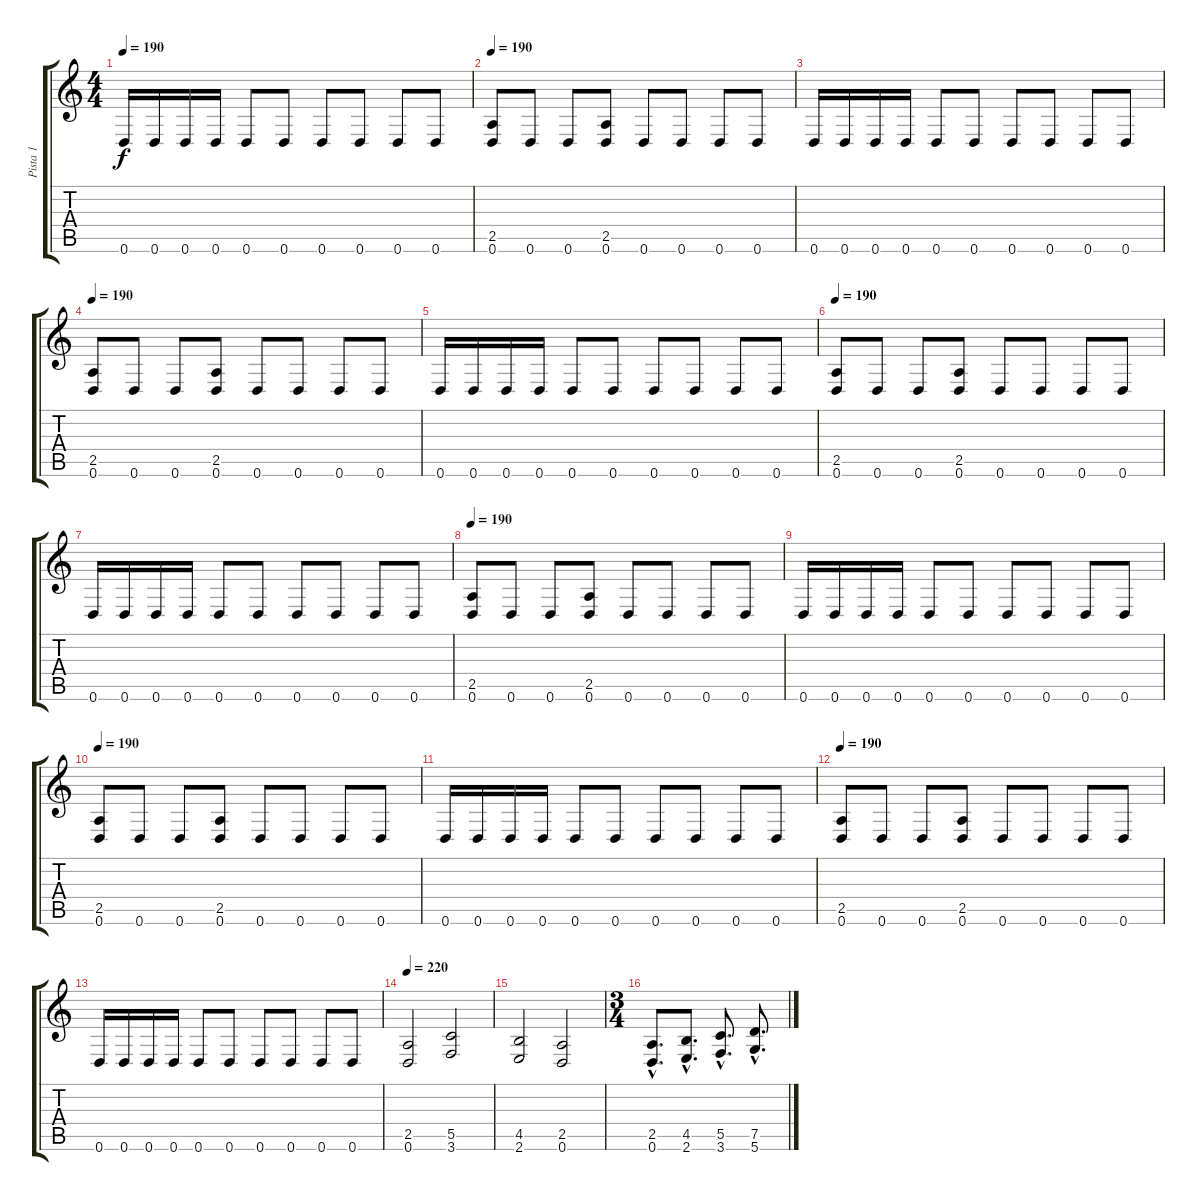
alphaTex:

\track ("Pista 1" "Pista 1") {instrument distortionguitar}
\staff {score tabs}
\tuning (D4 A3 F3 C3 G2 D2) {hide}
\ts (4 4)
\tempo 190
\clef g2
\ks c
0.6.16{dy f} 0.6.16 0.6.16 0.6.16 0.6.8 0.6.8 0.6.8 0.6.8 0.6.8 0.6.8 |
\tempo 190
(2.5 0.6).8 0.6.8 0.6.8 (2.5 0.6).8 0.6.8 0.6.8 0.6.8 0.6.8 |
0.6.16 0.6.16 0.6.16 0.6.16 0.6.8 0.6.8 0.6.8 0.6.8 0.6.8 0.6.8 |
\tempo 190
(2.5 0.6).8 0.6.8 0.6.8 (2.5 0.6).8 0.6.8 0.6.8 0.6.8 0.6.8 |
0.6.16 0.6.16 0.6.16 0.6.16 0.6.8 0.6.8 0.6.8 0.6.8 0.6.8 0.6.8 |
\tempo 190
(2.5 0.6).8 0.6.8 0.6.8 (2.5 0.6).8 0.6.8 0.6.8 0.6.8 0.6.8 |
0.6.16 0.6.16 0.6.16 0.6.16 0.6.8 0.6.8 0.6.8 0.6.8 0.6.8 0.6.8 |
\tempo 190
(2.5 0.6).8 0.6.8 0.6.8 (2.5 0.6).8 0.6.8 0.6.8 0.6.8 0.6.8 |
0.6.16 0.6.16 0.6.16 0.6.16 0.6.8 0.6.8 0.6.8 0.6.8 0.6.8 0.6.8 |
\tempo 190
(2.5 0.6).8 0.6.8 0.6.8 (2.5 0.6).8 0.6.8 0.6.8 0.6.8 0.6.8 |
0.6.16 0.6.16 0.6.16 0.6.16 0.6.8 0.6.8 0.6.8 0.6.8 0.6.8 0.6.8 |
\tempo 190
(2.5 0.6).8 0.6.8 0.6.8 (2.5 0.6).8 0.6.8 0.6.8 0.6.8 0.6.8 |
0.6.16 0.6.16 0.6.16 0.6.16 0.6.8 0.6.8 0.6.8 0.6.8 0.6.8 0.6.8 |
\tempo 220
(2.5 0.6).2 (5.5 3.6).2 |
(4.5 2.6).2 (2.5 0.6).2 |
\ts (3 4)
(2.5{hac} 0.6{hac}).8{d} (4.5{hac} 2.6{hac}).8{d} (5.5{hac} 3.6{hac}).8{d} (7.5{hac} 5.6{hac}).8{d}
